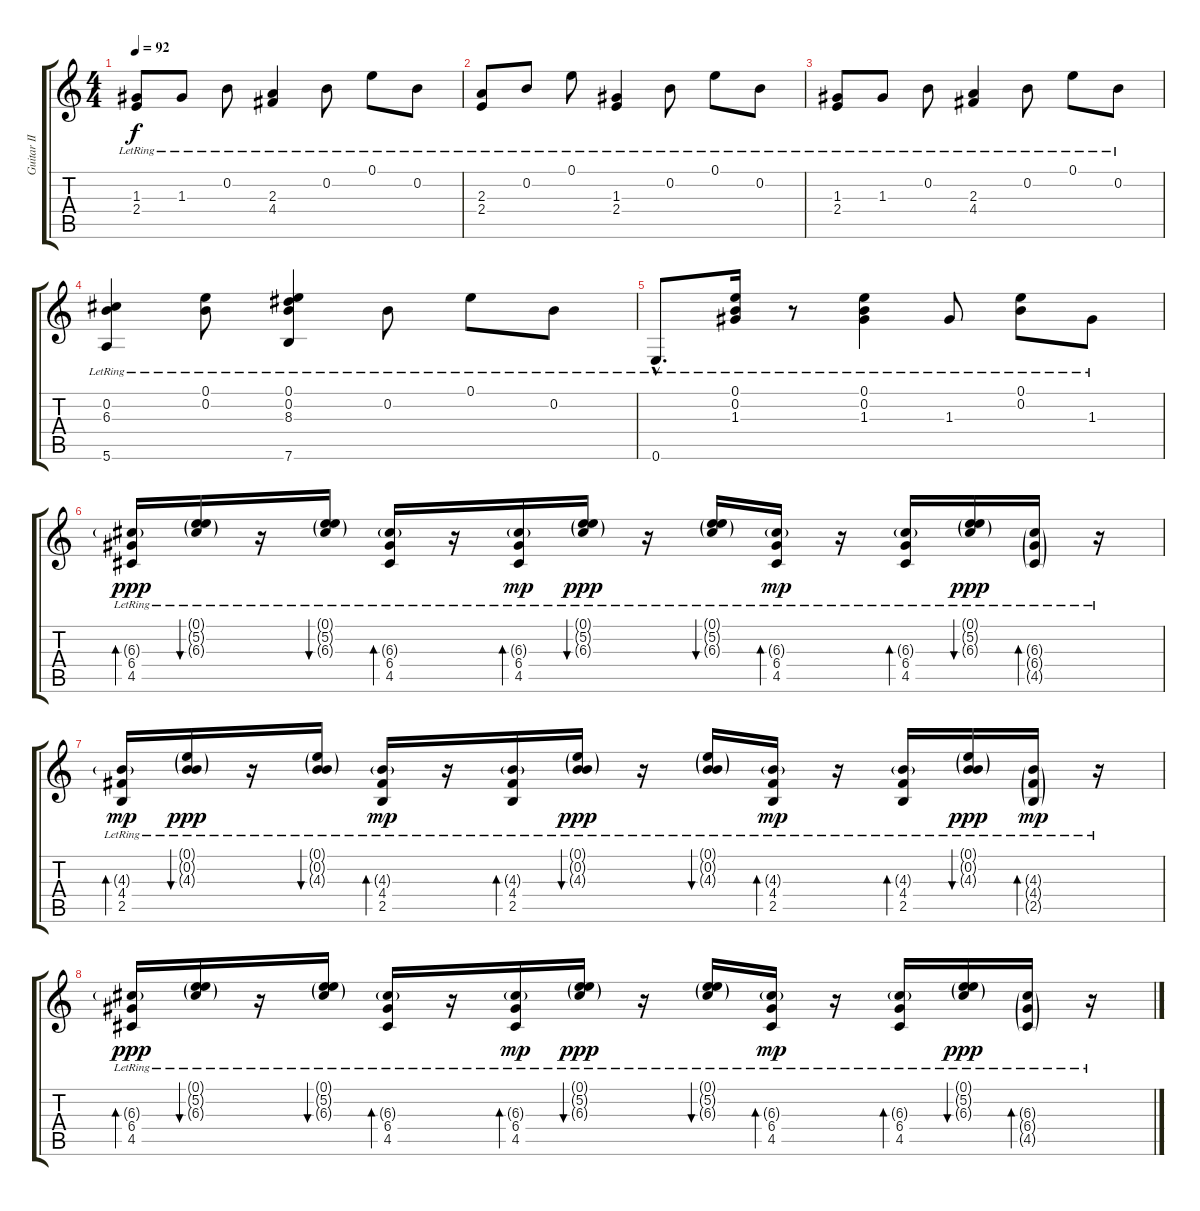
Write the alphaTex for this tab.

\track ("Guitar II" "Guitar II") {instrument acousticguitarsteel}
\staff {score tabs}
\tuning (E4 B3 G3 D3 A2 E2) {hide}
\ts (4 4)
\tempo 92
\clef g2
\ks c
(1.3{lr} 2.4{lr}).8{dy f} 1.3{lr}.8 0.2{lr}.8 (2.3{lr} 4.4{lr}).4 0.2{lr}.8 0.1{lr}.8 0.2{lr}.8 |
(2.3{lr} 2.4{lr}).8 0.2{lr}.8 0.1{lr}.8 (1.3{lr} 2.4{lr}).4 0.2{lr}.8 0.1{lr}.8 0.2{lr}.8 |
(1.3{lr} 2.4{lr}).8 1.3{lr}.8 0.2{lr}.8 (2.3{lr} 4.4{lr}).4 0.2{lr}.8 0.1{lr}.8 0.2{lr}.8 |
(0.2{lr} 6.3{lr} 5.6{lr}).4 (0.1{lr} 0.2{lr}).8 (0.1{lr} 0.2{lr} 8.3{lr} 7.6{lr}).4 0.2{lr}.8 0.1{lr}.8 0.2{lr}.8 |
0.6{hac lr}.8{d} (0.1{lr} 0.2{lr} 1.3{lr}).16 r.8 (0.1{lr} 0.2{lr} 1.3{lr}).4 1.3{lr}.8 (0.1{lr} 0.2{lr}).8 1.3{lr}.8 |
(6.3{g lr} 6.4{lr} 4.5{lr}).16{bd 60 dy ppp} (0.1{g lr} 5.2{g lr} 6.3{g lr}).16{bu 60} r.16 (0.1{g lr} 5.2{g lr} 6.3{g lr}).16{bu 60} (6.3{g lr} 6.4{lr} 4.5{lr}).16{bd 60} r.16 (6.3{g lr} 6.4{lr} 4.5{lr}).16{bd 60 dy mp} (0.1{g lr} 5.2{g lr} 6.3{g lr}).16{bu 60 dy ppp} r.16 (0.1{g lr} 5.2{g lr} 6.3{g lr}).16{bu 60} (6.3{g lr} 6.4{lr} 4.5{lr}).16{bd 60 dy mp} r.16 (6.3{g lr} 6.4{lr} 4.5{lr}).16{bd 60} (0.1{g lr} 5.2{g lr} 6.3{g lr}).16{bu 60 dy ppp} (6.3{g lr} 6.4{g lr} 4.5{g lr}).16{bd 60} r.16 |
(4.3{g lr} 4.4{lr} 2.5{lr}).16{bd 60 dy mp} (0.1{g lr} 0.2{g lr} 4.3{g lr}).16{bu 60 dy ppp} r.16 (0.1{g lr} 0.2{g lr} 4.3{g lr}).16{bu 60} (4.3{g lr} 4.4{lr} 2.5{lr}).16{bd 60 dy mp} r.16 (4.3{g lr} 4.4{lr} 2.5{lr}).16{bd 60} (0.1{g lr} 0.2{g lr} 4.3{g lr}).16{bu 60 dy ppp} r.16 (0.1{g lr} 0.2{g lr} 4.3{g lr}).16{bu 60} (4.3{g lr} 4.4{lr} 2.5{lr}).16{bd 60 dy mp} r.16 (4.3{g lr} 4.4{lr} 2.5{lr}).16{bd 60} (0.1{g lr} 0.2{g lr} 4.3{g lr}).16{bu 60 dy ppp} (4.3{g lr} 4.4{g lr} 2.5{g lr}).16{bd 60 dy mp} r.16 |
(6.3{g lr} 6.4{lr} 4.5{lr}).16{bd 60 dy ppp} (0.1{g lr} 5.2{g lr} 6.3{g lr}).16{bu 60} r.16 (0.1{g lr} 5.2{g lr} 6.3{g lr}).16{bu 60} (6.3{g lr} 6.4{lr} 4.5{lr}).16{bd 60} r.16 (6.3{g lr} 6.4{lr} 4.5{lr}).16{bd 60 dy mp} (0.1{g lr} 5.2{g lr} 6.3{g lr}).16{bu 60 dy ppp} r.16 (0.1{g lr} 5.2{g lr} 6.3{g lr}).16{bu 60} (6.3{g lr} 6.4{lr} 4.5{lr}).16{bd 60 dy mp} r.16 (6.3{g lr} 6.4{lr} 4.5{lr}).16{bd 60} (0.1{g lr} 5.2{g lr} 6.3{g lr}).16{bu 60 dy ppp} (6.3{g lr} 6.4{g lr} 4.5{g lr}).16{bd 60} r.16
